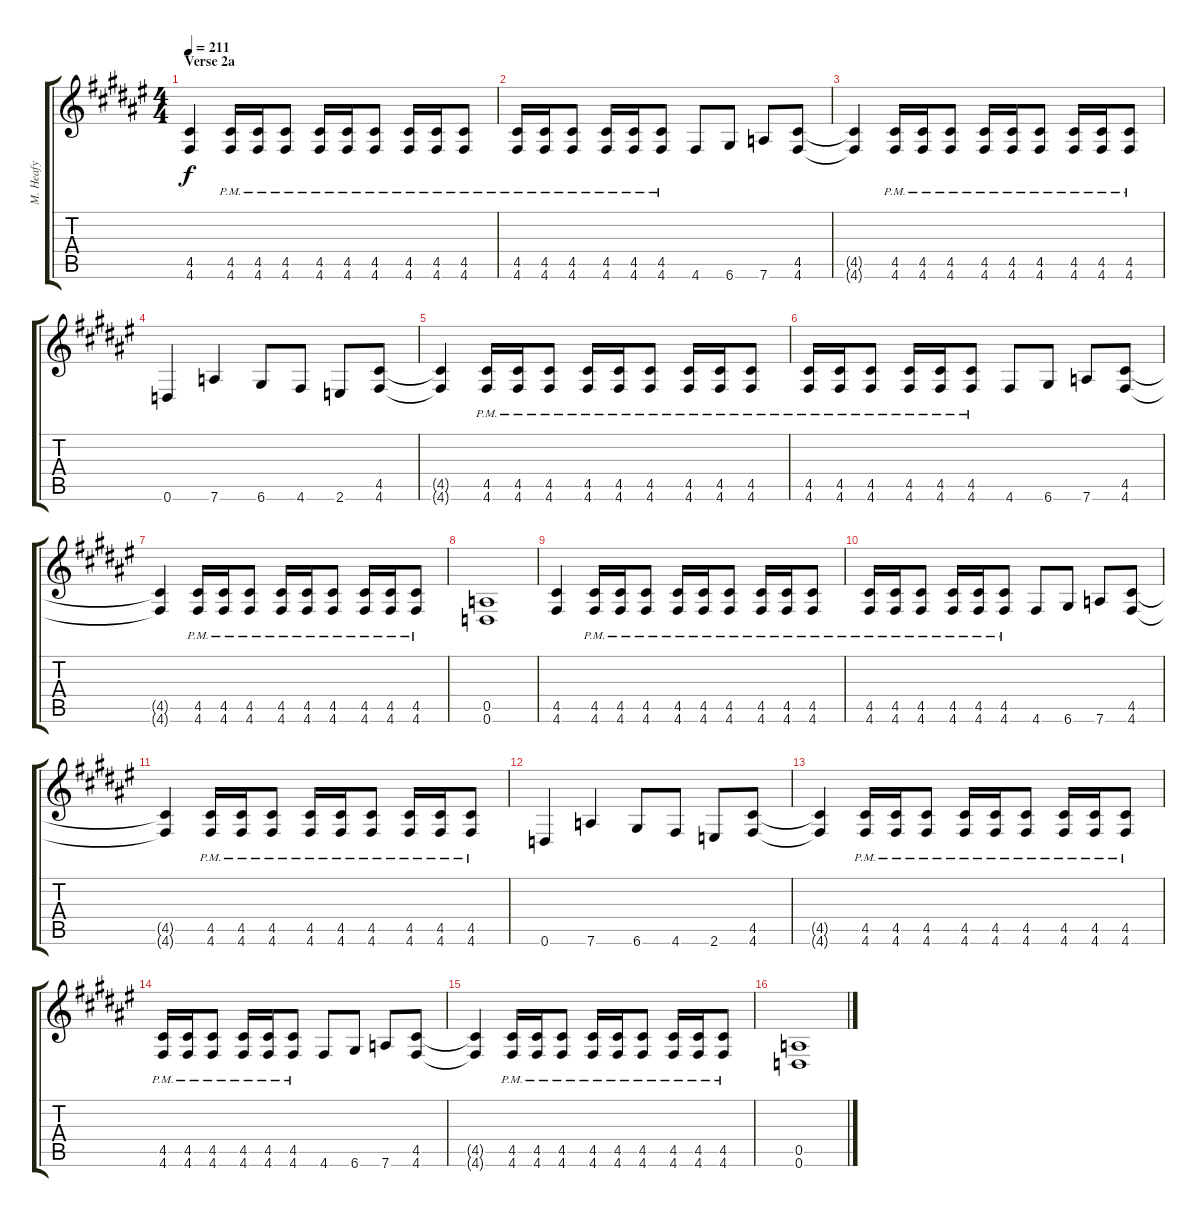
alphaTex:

\track ("M. Heafy" "M. Heafy") {instrument overdrivenguitar}
\staff {score tabs}
\tuning (E4 B3 G3 D3 A2 D2) {hide}
\ts (4 4)
\section ("" "Verse 2a")
\tempo 211
\clef g2
\ks d#minor
(4.5 4.6).4{dy f} (4.5{pm} 4.6{pm}).16 (4.5{pm} 4.6{pm}).16 (4.5{pm} 4.6{pm}).8 (4.5{pm} 4.6{pm}).16 (4.5{pm} 4.6{pm}).16 (4.5{pm} 4.6{pm}).8 (4.5{pm} 4.6{pm}).16 (4.5{pm} 4.6{pm}).16 (4.5{pm} 4.6{pm}).8 |
(4.5{pm} 4.6{pm}).16 (4.5{pm} 4.6{pm}).16 (4.5{pm} 4.6{pm}).8 (4.5{pm} 4.6{pm}).16 (4.5{pm} 4.6{pm}).16 (4.5{pm} 4.6{pm}).8 4.6.8 6.6.8 7.6.8 (4.5 4.6).8 |
(4.5{t} 4.6{t}).4 (4.5{pm} 4.6{pm}).16 (4.5{pm} 4.6{pm}).16 (4.5{pm} 4.6{pm}).8 (4.5{pm} 4.6{pm}).16 (4.5{pm} 4.6{pm}).16 (4.5{pm} 4.6{pm}).8 (4.5{pm} 4.6{pm}).16 (4.5{pm} 4.6{pm}).16 (4.5{pm} 4.6{pm}).8 |
0.6.4 7.6.4 6.6.8 4.6.8 2.6.8 (4.5 4.6).8 |
(4.5{t} 4.6{t}).4 (4.5{pm} 4.6{pm}).16 (4.5{pm} 4.6{pm}).16 (4.5{pm} 4.6{pm}).8 (4.5{pm} 4.6{pm}).16 (4.5{pm} 4.6{pm}).16 (4.5{pm} 4.6{pm}).8 (4.5{pm} 4.6{pm}).16 (4.5{pm} 4.6{pm}).16 (4.5{pm} 4.6{pm}).8 |
(4.5{pm} 4.6{pm}).16 (4.5{pm} 4.6{pm}).16 (4.5{pm} 4.6{pm}).8 (4.5{pm} 4.6{pm}).16 (4.5{pm} 4.6{pm}).16 (4.5{pm} 4.6{pm}).8 4.6.8 6.6.8 7.6.8 (4.5 4.6).8 |
(4.5{t} 4.6{t}).4 (4.5{pm} 4.6{pm}).16 (4.5{pm} 4.6{pm}).16 (4.5{pm} 4.6{pm}).8 (4.5{pm} 4.6{pm}).16 (4.5{pm} 4.6{pm}).16 (4.5{pm} 4.6{pm}).8 (4.5{pm} 4.6{pm}).16 (4.5{pm} 4.6{pm}).16 (4.5{pm} 4.6{pm}).8 |
(0.5 0.6).1 |
(4.5 4.6).4 (4.5{pm} 4.6{pm}).16 (4.5{pm} 4.6{pm}).16 (4.5{pm} 4.6{pm}).8 (4.5{pm} 4.6{pm}).16 (4.5{pm} 4.6{pm}).16 (4.5{pm} 4.6{pm}).8 (4.5{pm} 4.6{pm}).16 (4.5{pm} 4.6{pm}).16 (4.5{pm} 4.6{pm}).8 |
(4.5{pm} 4.6{pm}).16 (4.5{pm} 4.6{pm}).16 (4.5{pm} 4.6{pm}).8 (4.5{pm} 4.6{pm}).16 (4.5{pm} 4.6{pm}).16 (4.5{pm} 4.6{pm}).8 4.6.8 6.6.8 7.6.8 (4.5 4.6).8 |
(4.5{t} 4.6{t}).4 (4.5{pm} 4.6{pm}).16 (4.5{pm} 4.6{pm}).16 (4.5{pm} 4.6{pm}).8 (4.5{pm} 4.6{pm}).16 (4.5{pm} 4.6{pm}).16 (4.5{pm} 4.6{pm}).8 (4.5{pm} 4.6{pm}).16 (4.5{pm} 4.6{pm}).16 (4.5{pm} 4.6{pm}).8 |
0.6.4 7.6.4 6.6.8 4.6.8 2.6.8 (4.5 4.6).8 |
(4.5{t} 4.6{t}).4 (4.5{pm} 4.6{pm}).16 (4.5{pm} 4.6{pm}).16 (4.5{pm} 4.6{pm}).8 (4.5{pm} 4.6{pm}).16 (4.5{pm} 4.6{pm}).16 (4.5{pm} 4.6{pm}).8 (4.5{pm} 4.6{pm}).16 (4.5{pm} 4.6{pm}).16 (4.5{pm} 4.6{pm}).8 |
(4.5{pm} 4.6{pm}).16 (4.5{pm} 4.6{pm}).16 (4.5{pm} 4.6{pm}).8 (4.5{pm} 4.6{pm}).16 (4.5{pm} 4.6{pm}).16 (4.5{pm} 4.6{pm}).8 4.6.8 6.6.8 7.6.8 (4.5 4.6).8 |
(4.5{t} 4.6{t}).4 (4.5{pm} 4.6{pm}).16 (4.5{pm} 4.6{pm}).16 (4.5{pm} 4.6{pm}).8 (4.5{pm} 4.6{pm}).16 (4.5{pm} 4.6{pm}).16 (4.5{pm} 4.6{pm}).8 (4.5{pm} 4.6{pm}).16 (4.5{pm} 4.6{pm}).16 (4.5{pm} 4.6{pm}).8 |
(0.5 0.6).1
